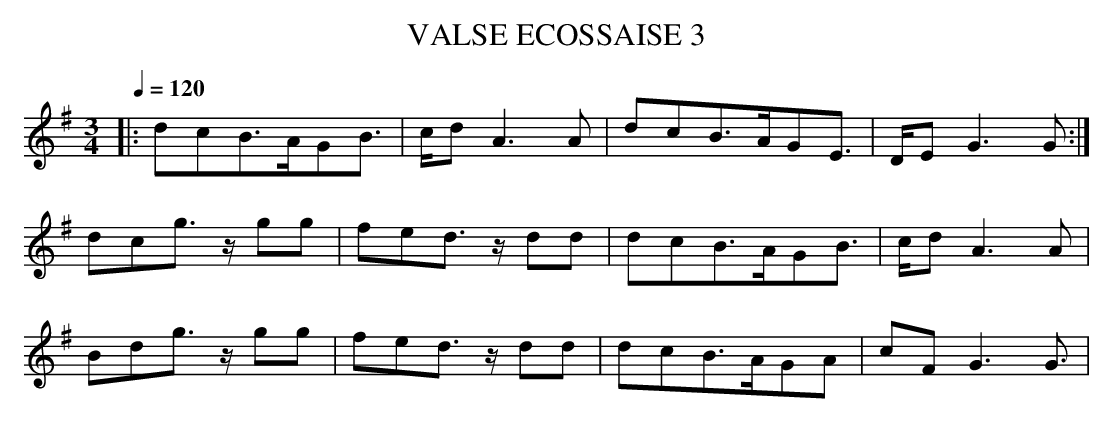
X:1
T:VALSE ECOSSAISE 3
M:3/4
L:1/8
Q:1/4=120
K:G
|:dcB3/2A/2GB3/2|c/2dA3A|dcB3/2A/2GE3/2|D/2EG3G:|
dcg3/2 z/2 gg|fed3/2 z/2 dd|dcB3/2A/2GB3/2|c/2dA3A|
Bdg3/2 z/2 gg|fed3/2 z/2 dd|dcB3/2A/2GA|cFG3G3/2|
